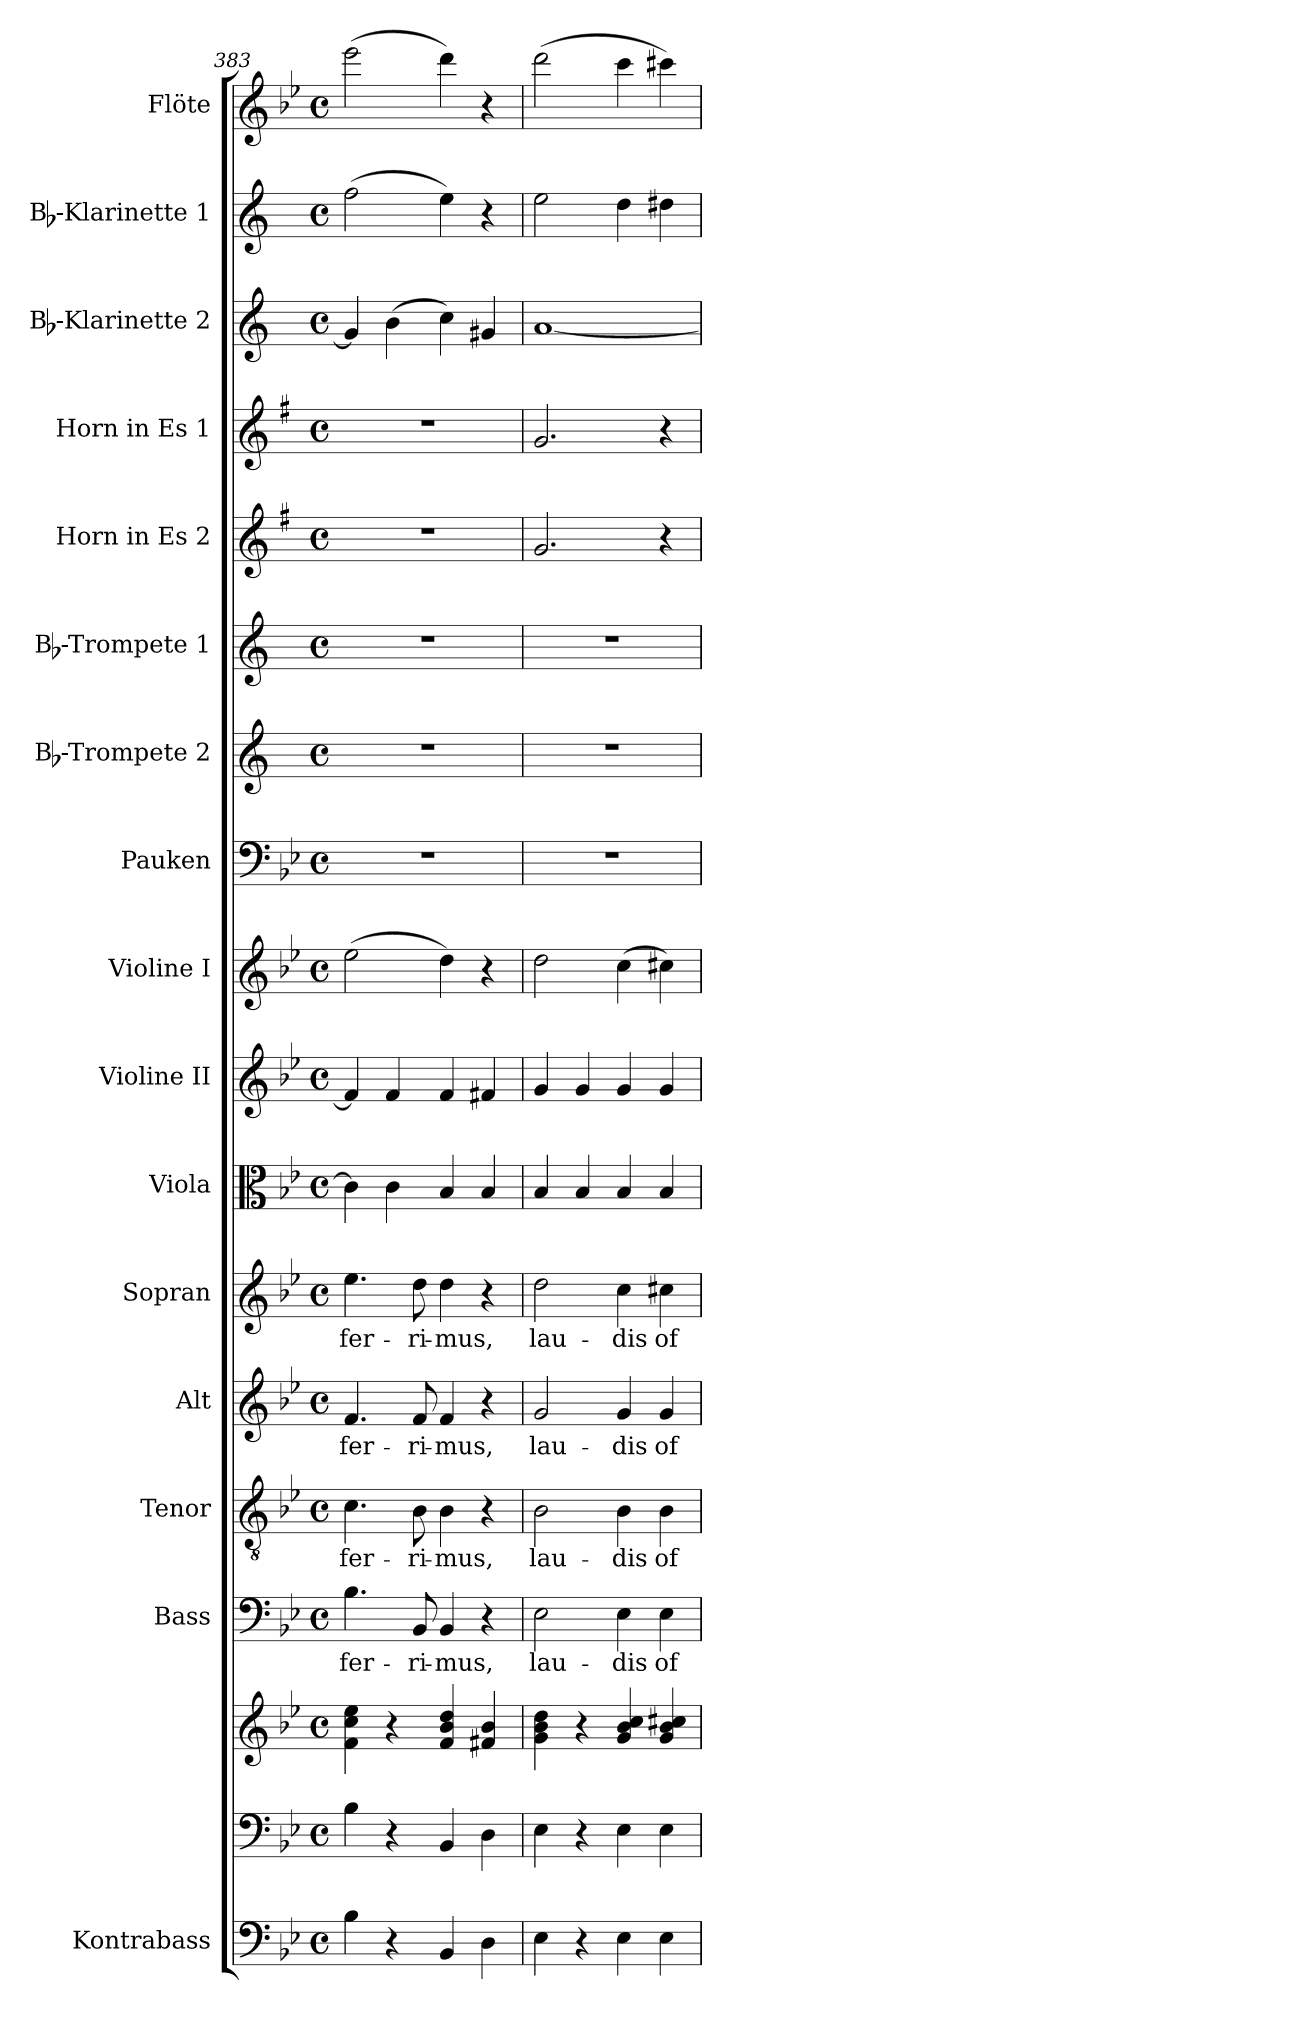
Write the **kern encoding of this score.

**kern	**kern	**kern	**kern	**text	**kern	**text	**kern	**text	**kern	**text	**kern	**kern	**kern	**kern	**kern	**kern	**kern	**kern	**kern	**kern	**kern
*part17	*part16	*part16	*part15	*part15	*part14	*part14	*part13	*part13	*part12	*part12	*part11	*part10	*part9	*part8	*part7	*part6	*part5	*part4	*part3	*part2	*part1
*staff18	*staff17	*staff16	*staff15	*staff15	*staff14	*staff14	*staff13	*staff13	*staff12	*staff12	*staff11	*staff10	*staff9	*staff8	*staff7	*staff6	*staff5	*staff4	*staff3	*staff2	*staff1
*I"Kontrabass	*	*	*I"Bass	*	*I"Tenor	*	*I"Alt	*	*I"Sopran	*	*I"Viola	*I"Violine II	*I"Violine I	*I"Pauken	*I"Bb-Trompete 2	*I"Bb-Trompete 1	*I"Horn in Es 2	*I"Horn in Es 1	*I"Bb-Klarinette 2	*I"Bb-Klarinette 1	*I"Flöte
*I'Kb.	*	*	*I'B.	*	*I'T.	*	*I'A.	*	*I'S.	*	*I'Vla.	*I'Vl. II	*I'Vl. I	*I'Pk.	*I'Bb Trp. 2	*I'Bb Trp. 1	*	*	*I'Bb Kl. 2	*I'Bb Kl. 1	*I'Fl.
*clefF4	*clefF4	*clefG2	*clefF4	*	*clefGv2	*	*clefG2	*	*clefG2	*	*clefC3	*clefG2	*clefG2	*clefF4	*clefG2	*clefG2	*clefG2	*clefG2	*clefG2	*clefG2	*clefG2
*ITrd7c12	*	*	*	*	*	*	*	*	*	*	*	*	*	*	*ITrd1c2	*ITrd1c2	*ITrd5c9	*ITrd5c9	*ITrd1c2	*ITrd1c2	*
*k[b-e-]	*k[b-e-]	*k[b-e-]	*k[b-e-]	*	*k[b-e-]	*	*k[b-e-]	*	*k[b-e-]	*	*k[b-e-]	*k[b-e-]	*k[b-e-]	*k[b-e-]	*k[b-e-]	*k[b-e-]	*k[b-e-]	*k[b-e-]	*k[b-e-]	*k[b-e-]	*k[b-e-]
*B-:	*B-:	*B-:	*B-:	*	*B-:	*	*B-:	*	*B-:	*	*B-:	*B-:	*B-:	*B-:	*B-:	*B-:	*B-:	*B-:	*B-:	*B-:	*B-:
*M4/4	*M4/4	*M4/4	*M4/4	*	*M4/4	*	*M4/4	*	*M4/4	*	*M4/4	*M4/4	*M4/4	*M4/4	*M4/4	*M4/4	*M4/4	*M4/4	*M4/4	*M4/4	*M4/4
*met(c)	*met(c)	*met(c)	*met(c)	*	*met(c)	*	*met(c)	*	*met(c)	*	*met(c)	*met(c)	*met(c)	*met(c)	*met(c)	*met(c)	*met(c)	*met(c)	*met(c)	*met(c)	*met(c)
=383	=383	=383	=383	=383	=383	=383	=383	=383	=383	=383	=383	=383	=383	=383	=383	=383	=383	=383	=383	=383	=383
!	!	!	!	!LO:LY:b	!	!LO:LY:b	!	!LO:LY:b	!	!LO:LY:b	!	!	!	!	!	!	!	!	!	!	!
4BB-\	4B-\	4f\ 4cc\ 4ee-\	4.B-\	-fer-	4.c\	-fer-	4.f/	-fer-	4.ee-\	-fer-	4c\]	4f/]	(>2ee-\	1r	1r	1r	1r	1r	4f/]	(>2ee-\	(>2eee-\
4r	4r	4r	.	.	.	.	.	.	.	.	4c\	4f/	.	.	.	.	.	.	(4a\	.	.
!	!	!	!	!LO:LY:b	!	!LO:LY:b	!	!LO:LY:b	!	!LO:LY:b	!	!	!	!	!	!	!	!	!	!	!
.	.	.	8BB-/	-ri-	8B-\	-ri-	8f/	-ri-	8dd\	-ri-	.	.	.	.	.	.	.	.	.	.	.
!	!	!	!	!LO:LY:b	!	!LO:LY:b	!	!LO:LY:b	!	!LO:LY:b	!	!	!	!	!	!	!	!	!	!	!
4BBB-/	4BB-/	4f/ 4b-/ 4dd/	4BB-/	-mus,	4B-\	-mus,	4f/	-mus,	4dd\	-mus,	4B-/	4f/	4dd\)	.	.	.	.	.	4b-\)	4dd\)	4ddd\)
4DD\	4D\	4f#X/ 4b-/	4r	.	4r	.	4r	.	4r	.	4B-/	4f#X/	4r	.	.	.	.	.	4f#X/	4r	4r
=384	=384	=384	=384	=384	=384	=384	=384	=384	=384	=384	=384	=384	=384	=384	=384	=384	=384	=384	=384	=384	=384
!	!	!	!	!LO:LY:b	!	!LO:LY:b	!	!LO:LY:b	!	!LO:LY:b	!	!	!	!	!	!	!	!	!	!	!
4EE-\	4E-\	4g\ 4b-\ 4dd\	2E-\	lau-	2B-\	lau-	2g/	lau-	2dd\	lau-	4B-/	4g/	2dd\	1r	1r	1r	2.B-/	2.B-/	[1g	2dd\	(>2ddd\
4r	4r	4r	.	.	.	.	.	.	.	.	4B-/	4g/	.	.	.	.	.	.	.	.	.
!	!	!	!	!LO:LY:b	!	!LO:LY:b	!	!LO:LY:b	!	!LO:LY:b	!	!	!	!	!	!	!	!	!	!	!
4EE-\	4E-\	4g/ 4b-/ 4cc/	4E-\	-dis	4B-\	-dis	4g/	-dis	4cc\	-dis	4B-/	4g/	(>4cc\	.	.	.	.	.	.	4cc\	4ccc\
!	!	!	!	!LO:LY:b	!	!LO:LY:b	!	!LO:LY:b	!	!LO:LY:b	!	!	!	!	!	!	!	!	!	!	!
4EE-\	4E-\	4g/ 4b-/ 4cc#X/	4E-\	of-	4B-\	of-	4g/	of-	4cc#X\	of-	4B-/	4g/	4cc#X\)	.	.	.	4r	4r	.	4cc#X\	4ccc#X\)
=	=	=	=	=	=	=	=	=	=	=	=	=	=	=	=	=	=	=	=	=	=
*-	*-	*-	*-	*-	*-	*-	*-	*-	*-	*-	*-	*-	*-	*-	*-	*-	*-	*-	*-	*-	*-
